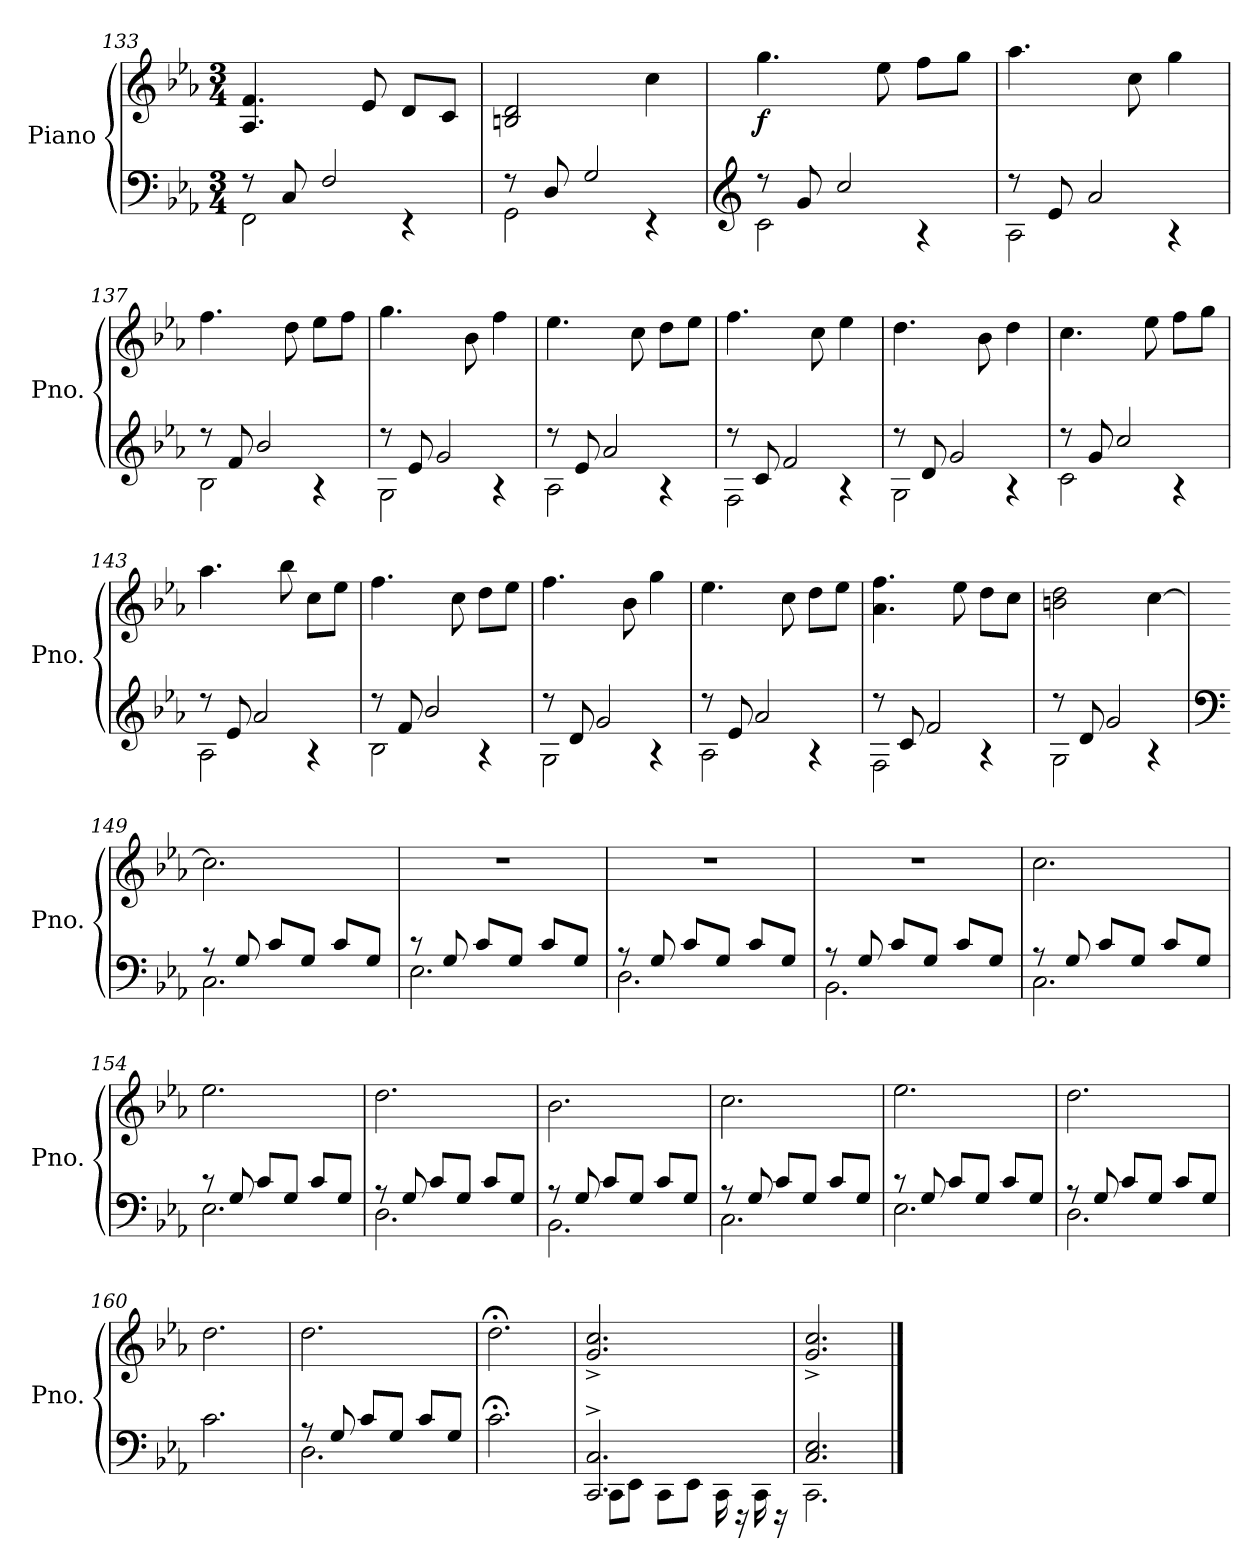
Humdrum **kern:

**kern	**kern	**dynam
*part1	*part1	*part1
*staff2	*staff1	*staff1/2
*I"Piano	*	*
*I'Pno.	*	*
*clefF4	*clefG2	*
*k[b-e-a-]	*k[b-e-a-]	*
*M3/4	*M3/4	*
=133	=133	=133
*^	*	*
8r	2FF\	4.A-/ 4.f/	.
8C/	.	.	.
2F/	.	.	.
.	.	8e-/	.
.	4r	8d/L	.
.	.	8c/J	.
=134	=134	=134	=134
8r	2GG\	2Bn/ 2d/	.
8D/	.	.	.
2G/	.	.	.
.	4r	4cc\	.
=135	=135	=135	=135
*clefG2	*	*	*
!	!	!	!LO:DY:b
8r	2c\	4.gg\	f
8g/	.	.	.
2cc/	.	.	.
.	.	8ee-\	.
.	4r	8ff\L	.
.	.	8gg\J	.
=136	=136	=136	=136
8r	2A-\	4.aa-\	.
8e-/	.	.	.
2a-/	.	.	.
.	.	8cc\	.
.	4r	4gg\	.
!!LO:LB:g=z
=137	=137	=137	=137
8r	2B-\	4.ff\	.
8f/	.	.	.
2b-/	.	.	.
.	.	8dd\	.
.	4r	8ee-\L	.
.	.	8ff\J	.
=138	=138	=138	=138
8r	2G\	4.gg\	.
8e-/	.	.	.
2g/	.	.	.
.	.	8b-\	.
.	4r	4ff\	.
=139	=139	=139	=139
8r	2A-\	4.ee-\	.
8e-/	.	.	.
2a-/	.	.	.
.	.	8cc\	.
.	4r	8dd\L	.
.	.	8ee-\J	.
=140	=140	=140	=140
8r	2F\	4.ff\	.
8c/	.	.	.
2f/	.	.	.
.	.	8cc\	.
.	4r	4ee-\	.
=141	=141	=141	=141
8r	2G\	4.dd\	.
8d/	.	.	.
2g/	.	.	.
.	.	8b-\	.
.	4r	4dd\	.
=142	=142	=142	=142
8r	2c\	4.cc\	.
8g/	.	.	.
2cc/	.	.	.
.	.	8ee-\	.
.	4r	8ff\L	.
.	.	8gg\J	.
=143	=143	=143	=143
8r	2A-\	4.aa-\	.
8e-/	.	.	.
2a-/	.	.	.
.	.	8bb-\	.
.	4r	8cc\L	.
.	.	8ee-\J	.
!!LO:LB:g=z
=144	=144	=144	=144
8r	2B-\	4.ff\	.
8f/	.	.	.
2b-/	.	.	.
.	.	8cc\	.
.	4r	8dd\L	.
.	.	8ee-\J	.
=145	=145	=145	=145
8r	2G\	4.ff\	.
8d/	.	.	.
2g/	.	.	.
.	.	8b-\	.
.	4r	4gg\	.
=146	=146	=146	=146
8r	2A-\	4.ee-\	.
8e-/	.	.	.
2a-/	.	.	.
.	.	8cc\	.
.	4r	8dd\L	.
.	.	8ee-\J	.
=147	=147	=147	=147
8r	2F\	4.a-\ 4.ff\	.
8c/	.	.	.
2f/	.	.	.
.	.	8ee-\	.
.	4r	8dd\L	.
.	.	8cc\J	.
=148	=148	=148	=148
8r	2G\	2bn\ 2dd\	.
8d/	.	.	.
2g/	.	.	.
.	4r	[4cc\	.
=149	=149	=149	=149
*clefF4	*	*	*
8r	2.C\	2.cc\]	.
8G/	.	.	.
8c/L	.	.	.
8G/J	.	.	.
8c/L	.	.	.
8G/J	.	.	.
!!LO:LB:g=z
=150	=150	=150	=150
8r	2.E-\	2.r	.
8G/	.	.	.
8c/L	.	.	.
8G/J	.	.	.
8c/L	.	.	.
8G/J	.	.	.
=151	=151	=151	=151
8r	2.D\	2.r	.
8G/	.	.	.
8c/L	.	.	.
8G/J	.	.	.
8c/L	.	.	.
8G/J	.	.	.
=152	=152	=152	=152
8r	2.BB-\	2.r	.
8G/	.	.	.
8c/L	.	.	.
8G/J	.	.	.
8c/L	.	.	.
8G/J	.	.	.
=153	=153	=153	=153
8r	2.C\	2.cc\	.
8G/	.	.	.
8c/L	.	.	.
8G/J	.	.	.
8c/L	.	.	.
8G/J	.	.	.
=154	=154	=154	=154
8r	2.E-\	2.ee-\	.
8G/	.	.	.
8c/L	.	.	.
8G/J	.	.	.
8c/L	.	.	.
8G/J	.	.	.
!!LO:LB:g=z
=155	=155	=155	=155
8r	2.D\	2.dd\	.
8G/	.	.	.
8c/L	.	.	.
8G/J	.	.	.
8c/L	.	.	.
8G/J	.	.	.
=156	=156	=156	=156
8r	2.BB-\	2.b-\	.
8G/	.	.	.
8c/L	.	.	.
8G/J	.	.	.
8c/L	.	.	.
8G/J	.	.	.
=157	=157	=157	=157
8r	2.C\	2.cc\	.
8G/	.	.	.
8c/L	.	.	.
8G/J	.	.	.
8c/L	.	.	.
8G/J	.	.	.
=158	=158	=158	=158
8r	2.E-\	2.ee-\	.
8G/	.	.	.
8c/L	.	.	.
8G/J	.	.	.
8c/L	.	.	.
8G/J	.	.	.
=159	=159	=159	=159
8r	2.D\	2.dd\	.
8G/	.	.	.
8c/L	.	.	.
8G/J	.	.	.
8c/L	.	.	.
8G/J	.	.	.
*v	*v	*	*
=160	=160	=160
2.c\	2.dd\	.
!!LO:PB:g=z
=161	=161	=161
*^	*	*
8r	2.D\	2.dd\	.
8G/	.	.	.
8c/L	.	.	.
8G/J	.	.	.
8c/L	.	.	.
8G/J	.	.	.
*v	*v	*	*
=162	=162	=162
2.c;<\	2.dd;<\	.
=163	=163	=163
*^	*	*
2.CC/^ 2.C/^	8CC\L	2.g/^ 2.cc/^	.
.	8EE-\J	.	.
.	8CC\L	.	.
.	8EE-\J	.	.
.	16CC\	.	.
.	16r	.	.
.	16CC\	.	.
.	16r	.	.
=164	=164	=164	=164
2.C/ 2.E-/	2.CC\	2.g/^ 2.cc/^	.
*v	*v	*	*
==	==	==
*-	*-	*-
